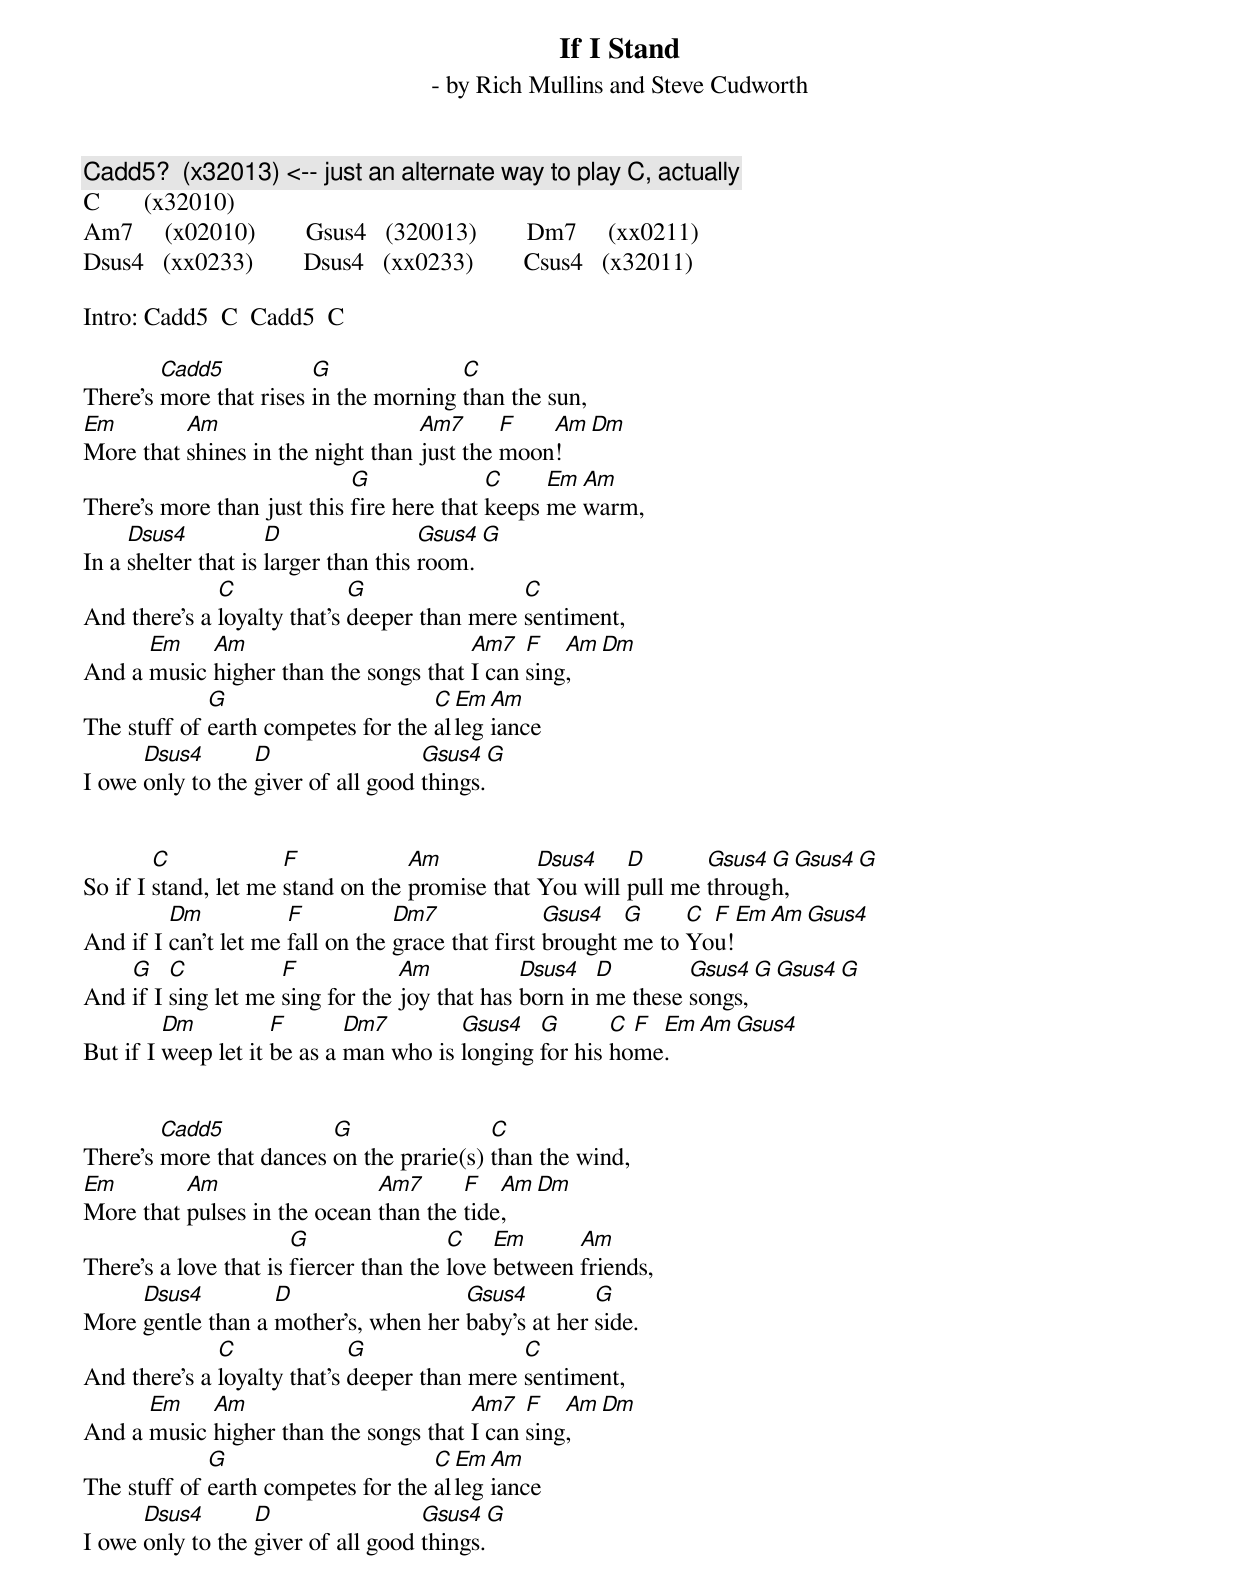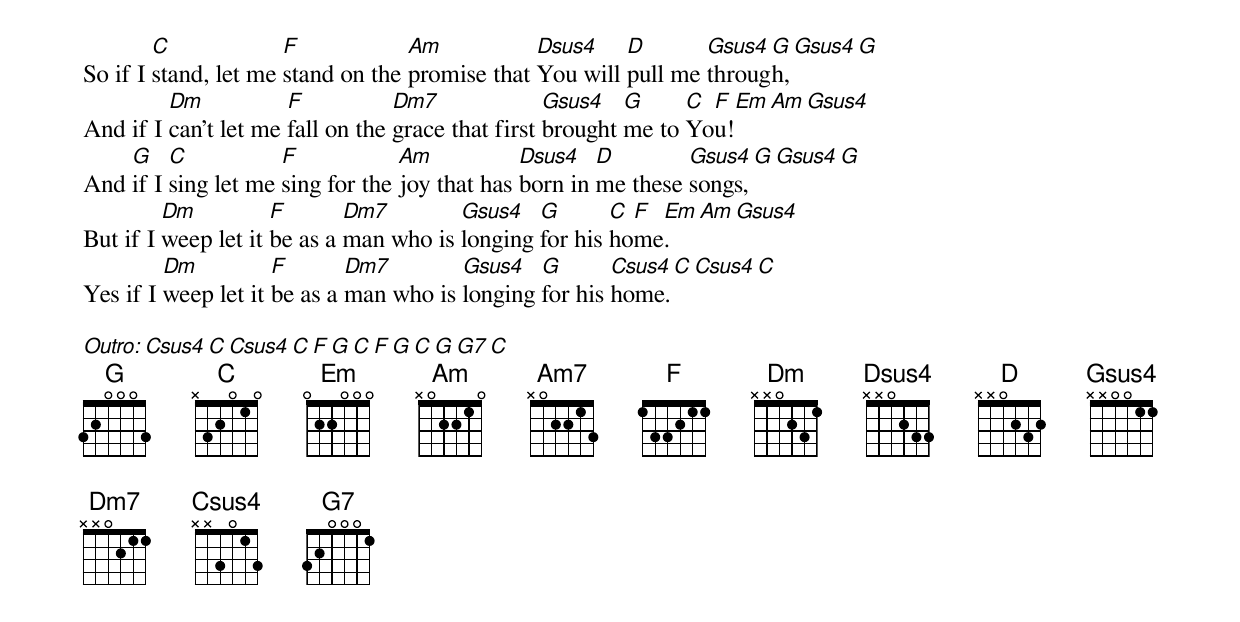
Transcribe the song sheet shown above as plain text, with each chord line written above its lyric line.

If I Stand
 - by Rich Mullins and Steve Cudworth

Cadd5?  (x32013) <-- just an alternate way to play C, actually
C       (x32010)
Am7     (x02010)        Gsus4   (320013)        Dm7     (xx0211)
Dsus4   (xx0233)        Dsus4   (xx0233)        Csus4   (x32011)

Intro: Cadd5  C  Cadd5  C

        Cadd5           G              C
There's more that rises in the morning than the sun,
Em        Am                       Am7      F   Am  Dm
More that shines in the night than just the moon!
                            G              C     Em Am
There's more than just this fire here that keeps me warm,
     Dsus4           D                Gsus4  G
In a shelter that is larger than this room.
              C              G                C
And there's a loyalty that's deeper than mere sentiment,
      Em    Am                         Am7   F   Am  Dm
And a music higher than the songs that I can sing,
             G                      C Em Am
The stuff of earth competes for the allegiance
      Dsus4       D                 Gsus4  G
I owe only to the giver of all good things.


        C             F            Am           Dsus4    D       Gsus4 G Gsus4 G
So if I stand, let me stand on the promise that You will pull me through,
         Dm           F           Dm7              Gsus4   G     C F Em Am Gsus4
And if I can't let me fall on the grace that first brought me to You!
    G    C           F            Am           Dsus4   D        Gsus4 G Gsus4 G
And if I sing let me sing for the joy that has born in me these songs,
         Dm          F       Dm7        Gsus4   G       C F Em Am Gsus4
But if I weep let it be as a man who is longing for his home.


        Cadd5            G                C
There's more that dances on the prarie(s) than the wind,
Em        Am                  Am7      F   Am  Dm
More that pulses in the ocean than the tide,
                       G                C    Em      Am
There's a love that is fiercer than the love between friends,
     Dsus4         D                  Gsus4         G
More gentle than a mother's, when her baby's at her side.
              C              G                C
And there's a loyalty that's deeper than mere sentiment,
      Em    Am                         Am7   F   Am  Dm
And a music higher than the songs that I can sing,
             G                      C Em Am
The stuff of earth competes for the allegiance
      Dsus4       D                 Gsus4  G
I owe only to the giver of all good things.


        C             F            Am           Dsus4    D       Gsus4 G Gsus4 G
So if I stand, let me stand on the promise that You will pull me through,
         Dm           F           Dm7              Gsus4   G     C F Em Am Gsus4
And if I can't let me fall on the grace that first brought me to You!
    G    C           F            Am           Dsus4   D        Gsus4 G Gsus4 G
And if I sing let me sing for the joy that has born in me these songs,
         Dm          F       Dm7        Gsus4   G       C F Em Am Gsus4
But if I weep let it be as a man who is longing for his home.
         Dm          F       Dm7        Gsus4   G       Csus4 C Csus4 C
Yes if I weep let it be as a man who is longing for his home.

Outro:  Csus4  C  Csus4  C  F   G   C  F G C  G G7 C
